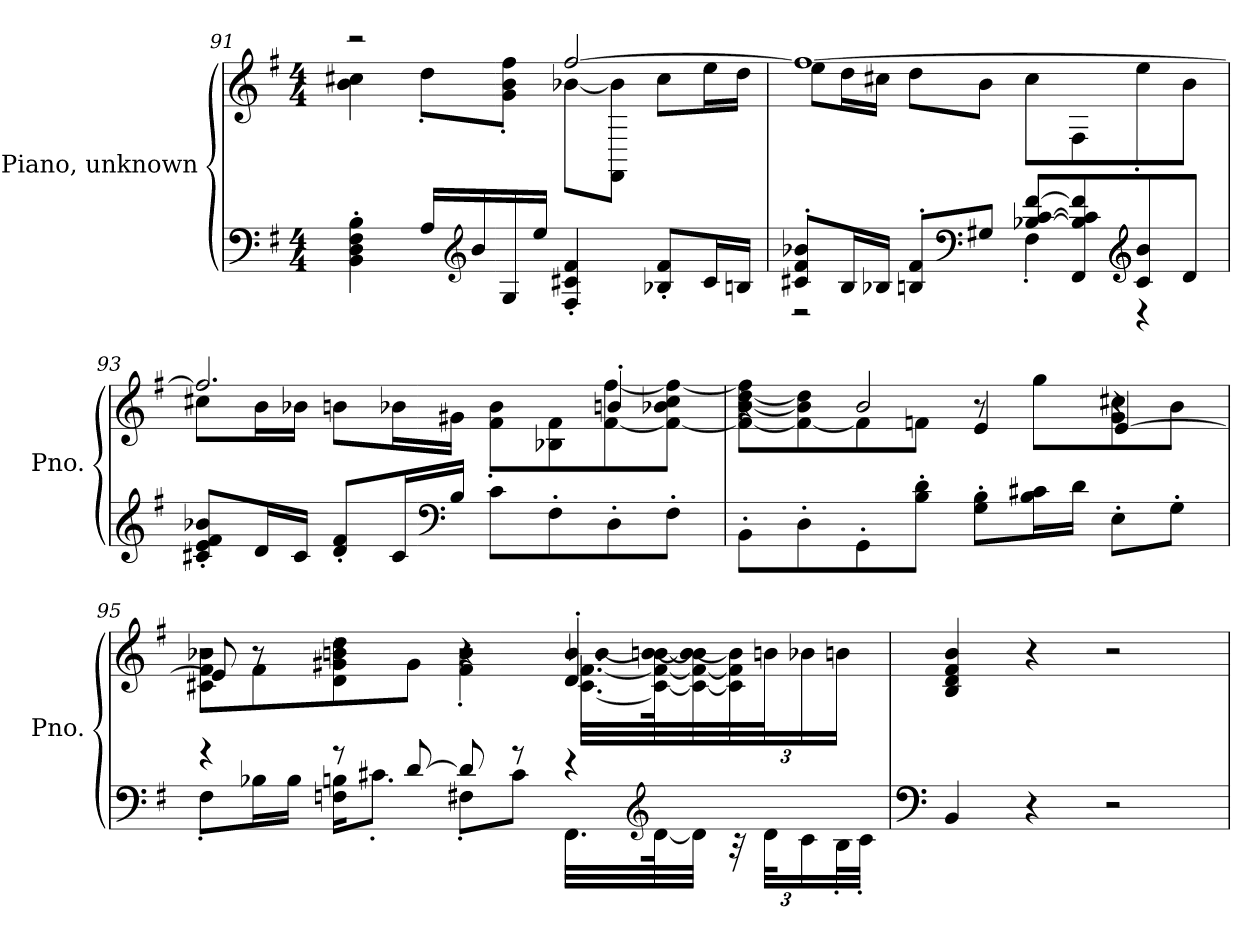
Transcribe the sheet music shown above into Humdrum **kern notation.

**kern	**kern
*part1	*part1
*staff2	*staff1
*I"Piano, unknown	*
*I'Pno.	*
*clefF4	*clefG2
*k[f#]	*k[f#]
*M4/4	*M4/4
=91	=91
*	*^
4BB\' 4D\' 4F#\' 4B\'	2r	4b\ 4cc#X\
16A/LL	.	8dd'\L
*clefG2	*	*
16b/	.	.
16G/	.	8g\' 8b\' 8ff#\'J
16ee/JJ	.	.
4F#/' 4c#X/' 4f#/'	[2ff#/	[8b-X\L
.	.	8FF#\ 8b-\]J
8B-X/' 8f#/'L	.	8cc#\L
16c#/L	.	16ee\L
16Bn/JJ	.	16dd\JJ
!!LO:LB:g=z	!!
=92	=92	=92
*^	*	*
8c#X/' 8f#/' 8b-X/'L	2r	1ff#_	8ee\L
16B/L	.	.	16dd\L
16B-X/JJ	.	.	16cc#X\JJ
8Bn/' 8f#/'L	.	.	8dd\L
*clefF4	*	*	*
8G#X/J	.	.	8b\J
[8B-X/ [8c#/ [8f#/L	4F#'\	.	8cc#\L
8FF#/ 8B-/] 8c#/] 8f#/]	.	.	8F#\
*clefG2	*	*	*
8c#/ 8b-/	4r	.	8ee'\
8d/J	.	.	8b\J
*v	*v	*	*
=93	=93	=93
8c#X/' 8e/' 8f#/' 8b-X/'L	2.ff#/]	8cc#X\L
16d/L	.	16b\L
16c#/JJ	.	16b-X\JJ
8d/' 8f#/'L	.	8bn\L
16c#/L	.	16b-X\L
*clefF4	*	*
16B/JJ	.	16g#X\JJ
8c#\L	.	8f#\' 8b-\'L
8F#'\	.	8B-X\ 8f#\
8D'\	4bn'/	[8f#\ [8ff#\
8F#'\J	.	8f#\_ 8b-X\ 8cc#\ 8ff#\_J
!!LO:LB:g=z
=94	=94	=94
*	*	*^
8BB'\L	4r	8f#\_ [8b\ [8dd\ 8ff#\]L	2r
8D'\	.	8f#\_ 8b\] 8dd\]	.
8GG'\	2b/	8f#\]	.
8B\' 8d\'J	.	8fn\J	.
8G\' 8B\'L	.	8r	4e/
16B\ 16c#X\L	.	8gg\L	.
16d\JJ	.	.	.
8E'\L	4r	8g\ 8cc#X\	[4e/
8G'\J	.	8b\J	.
=95	=95	=95	=95
*^	*	*	*
4r	8F#'\L	2r	8c#X\ 8f#\ 8b-X\L	8e/]
.	16B-X\L	.	8f#\	8r
.	16B-\JJ	.	.	.
8r	16Fn\ 16Bn\KL	.	8d\ 8g#X\ 8bn\ 8dd\	4r
.	8.c#X'\J	.	.	.
[8d/	.	.	8g#\J	.
8d/]	8F#X'\L	4r	4f#\' 4b\'	2r
8r	8c#\J	.	.	.
4r	32.FF#\LLL	4d/' 4b/'	[32.c#\ [32.f#\ [32.b-X\LLL	.
*clefG2	*	*	*	*
.	[64d\K	.	64c#\_ 64f#\_ 64b-\_ [64bn\K	.
.	32d\JJJ]	.	32c#\_ 32f#\_ 32b-\_ 32b\]	.
.	32r	.	32c#\] 32f#\] 32b-\]	.
*	*Xbrackettup	*	*Xbrackettup	*
.	48d\KLL	.	48bn\J	.
.	24c#\	.	24b-X\	.
.	32B'\L	.	16bn\JJ	.
.	32c#'\JJJ	.	.	.
*v	*v	*	*	*
*	*v	*v	*v
!!LO:PB:g=z
=96	=96
*clefF4	*
4BB/	4B/ 4d/ 4f#/ 4b/
4r	4r
2r	2r
=	=
*-	*-
